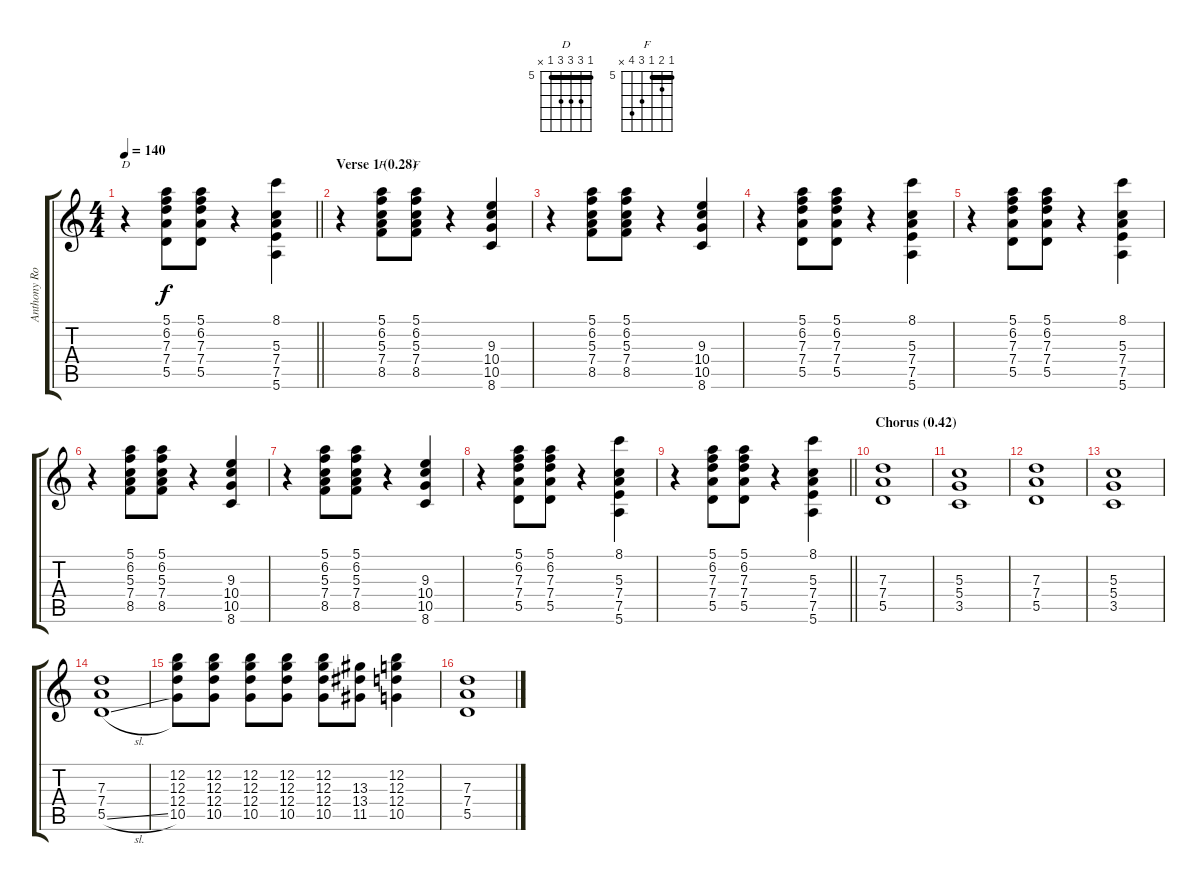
\track ("Anthony Rossomando (Rhythm)" "Anthony Ro") {instrument distortionguitar}
\staff {score tabs}
\tuning (E4 B3 G3 D3 A2 E2) {hide}
\chord ("D" 5 7 7 7 5 x) {firstfret 5 barre 5}
\chord ("F" 8 10 10 10 8 x) {firstfret 8 barre 8}
\chord ("F" 5 6 5 7 8 x) {firstfret 5 barre 5}
\ts (4 4)
\tempo 140
\clef g2
\barLineRight lightlight
\ks c
r.4{ch "D" dy f} (5.1 6.2 7.3 7.4 5.5).8 (5.1 6.2 7.3 7.4 5.5).8 r.4 (8.1 5.3 7.4 7.5 5.6).4 |
\section ("" "Verse 1 (0.28)")
r.4 (5.1 6.2 5.3 7.4 8.5).8{ch "F"} (5.1 6.2 5.3 7.4 8.5).8{ch "F"} r.4 (9.3 10.4 10.5 8.6).4 |
r.4 (5.1 6.2 5.3 7.4 8.5).8 (5.1 6.2 5.3 7.4 8.5).8 r.4 (9.3 10.4 10.5 8.6).4 |
r.4 (5.1 6.2 7.3 7.4 5.5).8 (5.1 6.2 7.3 7.4 5.5).8 r.4 (8.1 5.3 7.4 7.5 5.6).4 |
r.4 (5.1 6.2 7.3 7.4 5.5).8 (5.1 6.2 7.3 7.4 5.5).8 r.4 (8.1 5.3 7.4 7.5 5.6).4 |
r.4 (5.1 6.2 5.3 7.4 8.5).8 (5.1 6.2 5.3 7.4 8.5).8 r.4 (9.3 10.4 10.5 8.6).4 |
r.4 (5.1 6.2 5.3 7.4 8.5).8 (5.1 6.2 5.3 7.4 8.5).8 r.4 (9.3 10.4 10.5 8.6).4 |
r.4 (5.1 6.2 7.3 7.4 5.5).8 (5.1 6.2 7.3 7.4 5.5).8 r.4 (8.1 5.3 7.4 7.5 5.6).4 |
\barLineRight lightlight
r.4 (5.1 6.2 7.3 7.4 5.5).8 (5.1 6.2 7.3 7.4 5.5).8 r.4 (8.1 5.3 7.4 7.5 5.6).4 |
\section ("" "Chorus (0.42)")
(7.3 7.4 5.5).1 |
(5.3 5.4 3.5).1 |
(7.3 7.4 5.5).1 |
(5.3 5.4 3.5).1 |
(7.3 7.4 5.5{sl}).1 |
(12.2 12.3 12.4 10.5).8 (12.2 12.3 12.4 10.5).8 (12.2 12.3 12.4 10.5).8 (12.2 12.3 12.4 10.5).8 (12.2 12.3 12.4 10.5).8 (13.3 13.4 11.5).8 (12.2 12.3 12.4 10.5).4 |
(7.3 7.4 5.5{ss}).1
